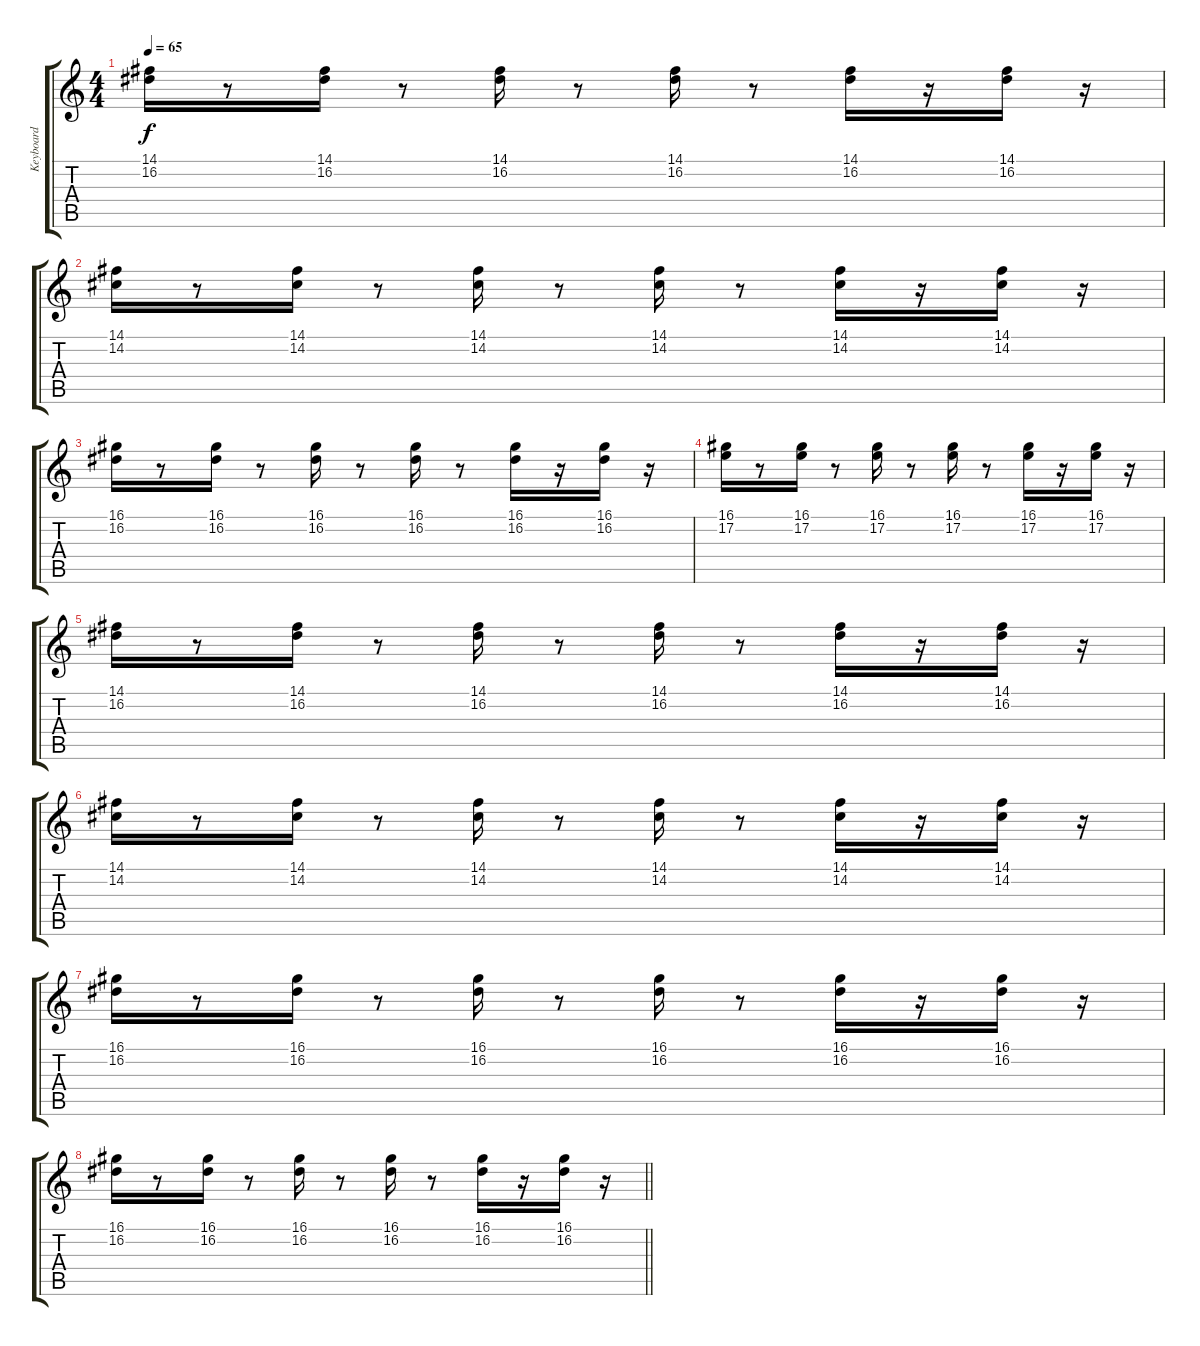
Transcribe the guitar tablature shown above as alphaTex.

\track ("Keyboard" "Keyboard") {instrument brightacousticpiano}
\staff {score tabs}
\tuning (E4 B3 G3 D3 A2 E2) {hide}
\ts (4 4)
\tempo 65
\clef g2
\ks c
(14.1 16.2).16{dy f} r.8 (14.1 16.2).16 r.8 (14.1 16.2).16 r.8 (14.1 16.2).16 r.8 (14.1 16.2).16 r.16 (14.1 16.2).16 r.16 |
(14.1 14.2).16 r.8 (14.1 14.2).16 r.8 (14.1 14.2).16 r.8 (14.1 14.2).16 r.8 (14.1 14.2).16 r.16 (14.1 14.2).16 r.16 |
(16.1 16.2).16 r.8 (16.1 16.2).16 r.8 (16.1 16.2).16 r.8 (16.1 16.2).16 r.8 (16.1 16.2).16 r.16 (16.1 16.2).16 r.16 |
(16.1 17.2).16 r.8 (16.1 17.2).16 r.8 (16.1 17.2).16 r.8 (16.1 17.2).16 r.8 (16.1 17.2).16 r.16 (16.1 17.2).16 r.16 |
(14.1 16.2).16 r.8 (14.1 16.2).16 r.8 (14.1 16.2).16 r.8 (14.1 16.2).16 r.8 (14.1 16.2).16 r.16 (14.1 16.2).16 r.16 |
(14.1 14.2).16 r.8 (14.1 14.2).16 r.8 (14.1 14.2).16 r.8 (14.1 14.2).16 r.8 (14.1 14.2).16 r.16 (14.1 14.2).16 r.16 |
(16.1 16.2).16 r.8 (16.1 16.2).16 r.8 (16.1 16.2).16 r.8 (16.1 16.2).16 r.8 (16.1 16.2).16 r.16 (16.1 16.2).16 r.16 |
\barLineRight lightlight
(16.1 16.2).16 r.8 (16.1 16.2).16 r.8 (16.1 16.2).16 r.8 (16.1 16.2).16 r.8 (16.1 16.2).16 r.16 (16.1 16.2).16 r.16
